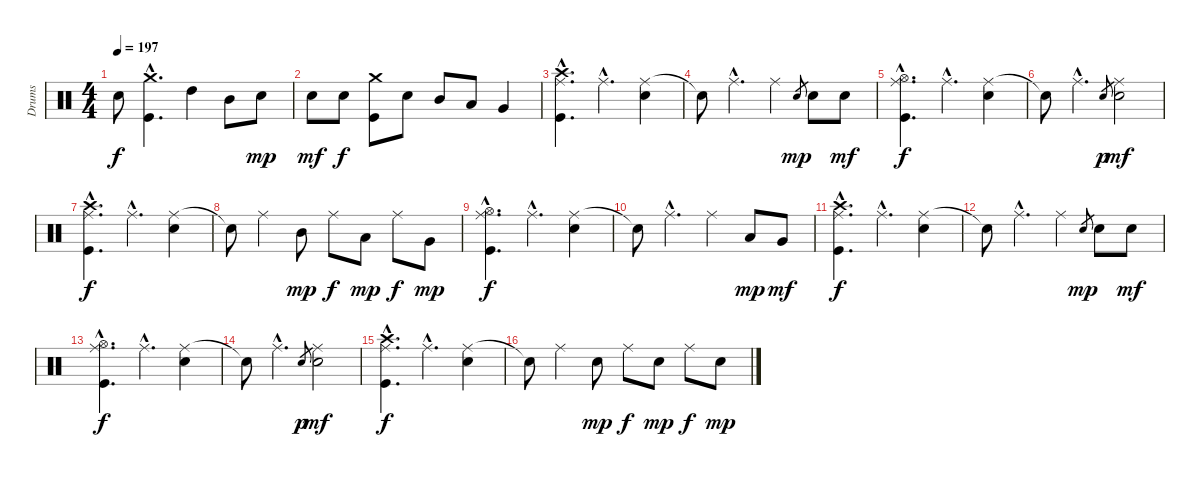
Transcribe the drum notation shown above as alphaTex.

\track ("Drums" "Drums") {instrument percussion}
\staff {score}
\articulation defaults
\ts (4 4)
\tempo 197
\clef neutral
\ks c "Electric Snare (hit)".8{dy f}
("Crash medium (hit)"{hac} "Kick (hit)"{hac}).4{d} "High Tom (hit)".4 "Mid Tom (hit)".8 "Electric Snare (hit)".8{dy mp} |
"Electric Snare (hit)".8{dy mf} "Electric Snare (hit)".8{dy f} ("Crash medium (hit)" "Kick (hit)").8 "Electric Snare (hit)".8 "Mid Tom (hit)".8 "Low Tom (hit)".8 "Very Low Tom (hit)".4 |
("Crash high (hit)"{hac} "Ride (middle)"{hac} "Kick (hit)"{hac}).4{d} "Ride (middle)"{hac}.4{d} ("Ride (middle)" "Electric Snare (hit)").4 |
"Snare (hit)"{t}.8 "Ride (middle)"{hac}.4{d} "Ride (middle)".4 "Electric Snare (hit)".8{gr dy mp} "Electric Snare (hit)".8 "Electric Snare (hit)".8{dy mf} |
("Hi-Hat (open)"{hac} "Ride (middle)"{hac} "Kick (hit)"{hac}).4{d dy f} "Ride (middle)"{hac}.4{d} ("Ride (middle)" "Electric Snare (hit)").4 |
"Snare (hit)"{t}.8 "Ride (middle)"{hac}.4{d} "Electric Snare (hit)".8{gr dy p} ("Ride (middle)" "Electric Snare (hit)").2{dy mf} |
("Crash high (hit)"{hac} "Ride (middle)"{hac} "Kick (hit)"{hac}).4{d dy f} "Ride (middle)"{hac}.4{d} ("Ride (middle)" "Electric Snare (hit)").4 |
"Snare (hit)"{t}.8 "Ride (middle)".4 "Mid Tom (hit)".8{dy mp} "Ride (middle)".8{dy f} "Low Tom (hit)".8{dy mp} "Ride (middle)".8{dy f} "Very Low Tom (hit)".8{dy mp} |
("Hi-Hat (open)"{hac} "Ride (middle)"{hac} "Kick (hit)"{hac}).4{d dy f} "Ride (middle)"{hac}.4{d} ("Ride (middle)" "Electric Snare (hit)").4 |
"Snare (hit)"{t}.8 "Ride (middle)"{hac}.4{d} "Ride (middle)".4 "Low Tom (hit)".8{dy mp} "Very Low Tom (hit)".8{dy mf} |
("Crash high (hit)"{hac} "Ride (middle)"{hac} "Kick (hit)"{hac}).4{d dy f} "Ride (middle)"{hac}.4{d} ("Ride (middle)" "Electric Snare (hit)").4 |
"Snare (hit)"{t}.8 "Ride (middle)"{hac}.4{d} "Ride (middle)".4 "Electric Snare (hit)".8{gr dy mp} "Electric Snare (hit)".8 "Electric Snare (hit)".8{dy mf} |
("Hi-Hat (open)"{hac} "Ride (middle)"{hac} "Kick (hit)"{hac}).4{d dy f} "Ride (middle)"{hac}.4{d} ("Ride (middle)" "Electric Snare (hit)").4 |
"Snare (hit)"{t}.8 "Ride (middle)"{hac}.4{d} "Electric Snare (hit)".8{gr dy p} ("Ride (middle)" "Electric Snare (hit)").2{dy mf} |
("Crash high (hit)"{hac} "Ride (middle)"{hac} "Kick (hit)"{hac}).4{d dy f} "Ride (middle)"{hac}.4{d} ("Ride (middle)" "Electric Snare (hit)").4 |
"Snare (hit)"{t}.8 "Ride (middle)".4 "Electric Snare (hit)".8{dy mp} "Ride (middle)".8{dy f} "Electric Snare (hit)".8{dy mp} "Ride (middle)".8{dy f} "Electric Snare (hit)".8{dy mp}
